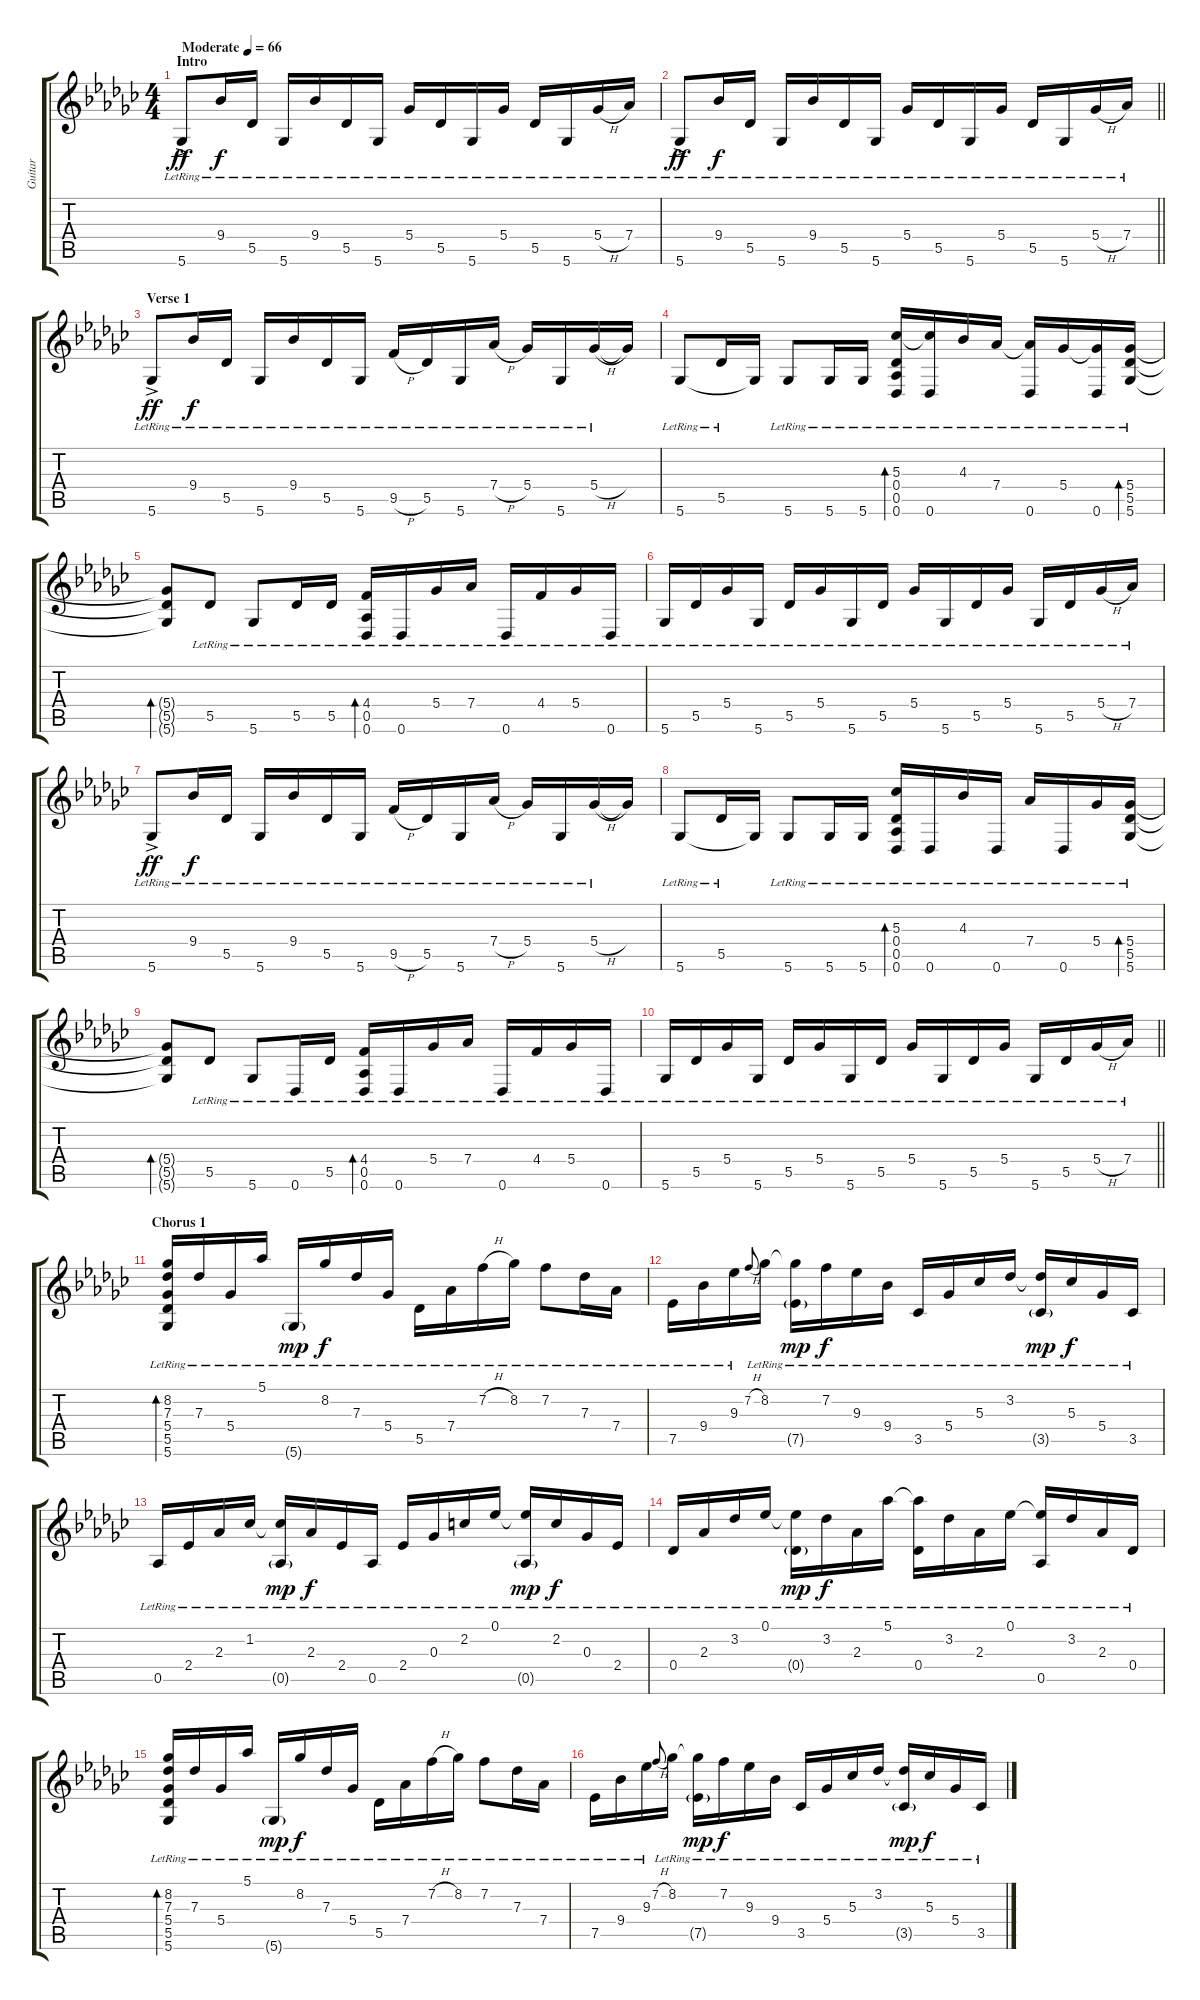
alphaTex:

\track ("Guitar" "Guitar") {instrument electricguitarjazz}
\staff {score tabs}
\tuning (Eb4 Bb3 Gb3 Db3 Ab2 Db2) {hide}
\ts (4 4)
\section ("" "Intro")
\tempo (66 "Moderate")
\clef g2
\ks gb
5.6{ac lr}.8{dy ff instrument electricguitarjazz} 9.4{lr}.16{dy f} 5.5{lr}.16 5.6{lr}.16 9.4{lr}.16 5.5{lr}.16 5.6{lr}.16 5.4{lr}.16 5.5{lr}.16 5.6{lr}.16 5.4{lr}.16 5.5{lr}.16 5.6{lr}.16 5.4{h lr}.16 7.4{lr}.16 |
\barLineRight lightlight
5.6{ac lr}.8{dy ff} 9.4{lr}.16{dy f} 5.5{lr}.16 5.6{lr}.16 9.4{lr}.16 5.5{lr}.16 5.6{lr}.16 5.4{lr}.16 5.5{lr}.16 5.6{lr}.16 5.4{lr}.16 5.5{lr}.16 5.6{lr}.16 5.4{h lr}.16 7.4{lr}.16 |
\section ("" "Verse 1")
5.6{ac lr}.8{dy ff} 9.4{lr}.16{dy f} 5.5{lr}.16 5.6{lr}.16 9.4{lr}.16 5.5{lr}.16 5.6{lr}.16 9.5{h lr}.16 5.5{lr}.16 5.6{lr}.16 7.4{h lr}.16 5.4{lr}.16 5.6{lr}.16 5.4{h lr}.16 5.4{t}.16 |
5.6{lr}.8 5.5{lr}.16 5.6{t}.16 5.6{lr}.8 5.6{lr}.16 5.6{lr}.16 (5.3{lr} 0.4{lr} 0.5{lr} 0.6{lr}).16{bd 60} (5.3{t} 0.6{lr}).16 4.3{lr}.16 7.4{lr}.16 (7.4{t} 0.6{lr}).16 5.4{lr}.16 (5.4{t} 0.6{lr}).16 (5.4{lr} 5.5{lr} 5.6{lr}).16{bd 60} |
(5.4{t} 5.5{t} 5.6{t}).8{bd 120} 5.5{lr}.8 5.6{lr}.8 5.5{lr}.16 5.5{lr}.16 (4.4{lr} 0.5{lr} 0.6{lr}).16{bd 60} 0.6{lr}.16 5.4{lr}.16 7.4{lr}.16 0.6{lr}.16 4.4{lr}.16 5.4{lr}.16 0.6{lr}.16 |
5.6{lr}.16 5.5{lr}.16 5.4{lr}.16 5.6{lr}.16 5.5{lr}.16 5.4{lr}.16 5.6{lr}.16 5.5{lr}.16 5.4{lr}.16 5.6{lr}.16 5.5{lr}.16 5.4{lr}.16 5.6{lr}.16 5.5{lr}.16 5.4{h lr}.16 7.4{lr}.16 |
5.6{ac lr}.8{dy ff} 9.4{lr}.16{dy f} 5.5{lr}.16 5.6{lr}.16 9.4{lr}.16 5.5{lr}.16 5.6{lr}.16 9.5{h lr}.16 5.5{lr}.16 5.6{lr}.16 7.4{h lr}.16 5.4{lr}.16 5.6{lr}.16 5.4{h lr}.16 5.4{t}.16 |
5.6{lr}.8 5.5{lr}.16 5.6{t}.16 5.6{lr}.8 5.6{lr}.16 5.6{lr}.16 (5.3{lr} 0.4{lr} 0.5{lr} 0.6{lr}).16{bd 60} 0.6{lr}.16 4.3{lr}.16 0.6{lr}.16 7.4{lr}.16 0.6{lr}.16 5.4{lr}.16 (5.4{lr} 5.5{lr} 5.6{lr}).16{bd 60} |
(5.4{t} 5.5{t} 5.6{t}).8{bd 120} 5.5{lr}.8 5.6{lr}.8 0.6{lr}.16 5.5{lr}.16 (4.4{lr} 0.5{lr} 0.6{lr}).16{bd 60} 0.6{lr}.16 5.4{lr}.16 7.4{lr}.16 0.6{lr}.16 4.4{lr}.16 5.4{lr}.16 0.6{lr}.16 |
\barLineRight lightlight
5.6{lr}.16 5.5{lr}.16 5.4{lr}.16 5.6{lr}.16 5.5{lr}.16 5.4{lr}.16 5.6{lr}.16 5.5{lr}.16 5.4{lr}.16 5.6{lr}.16 5.5{lr}.16 5.4{lr}.16 5.6{lr}.16 5.5{lr}.16 5.4{h lr}.16 7.4{lr}.16 |
\section ("" "Chorus 1")
(8.2{lr} 7.3{lr} 5.4{lr} 5.5{lr} 5.6{lr}).16{bd 120} 7.3{lr}.16 5.4{lr}.16 5.1{lr}.16 5.6{g lr}.16{dy mp} 8.2{lr}.16{dy f} 7.3{lr}.16 5.4{lr}.16 5.5{lr}.16 7.4{lr}.16 7.2{h lr}.16 8.2{lr}.16 7.2{lr}.8 7.3{lr}.16 7.4{lr}.16 |
7.5{lr}.16 9.4{lr}.16 9.3{lr}.16 7.2{h}.8{gr onbeat} 8.2{lr}.16 (8.2{t} 7.5{g lr}).16{dy mp} 7.2{lr}.16{dy f} 9.3{lr}.16 9.4{lr}.16 3.5{lr}.16 5.4{lr}.16 5.3{lr}.16 3.2{lr}.16 (3.2{t} 3.5{g lr}).16{dy mp} 5.3{lr}.16{dy f} 5.4{lr}.16 3.5{lr}.16 |
0.5{lr}.16 2.4{lr}.16 2.3{lr}.16 1.2{lr}.16 (1.2{t} 0.5{g lr}).16{dy mp} 2.3{lr}.16{dy f} 2.4{lr}.16 0.5{lr}.16 2.4{lr}.16 0.3{lr}.16 2.2{lr}.16 0.1{lr}.16 (0.1{t} 0.5{g lr}).16{dy mp} 2.2{lr}.16{dy f} 0.3{lr}.16 2.4{lr}.16 |
0.4{lr}.16 2.3{lr}.16 3.2{lr}.16 0.1{lr}.16 (0.1{t} 0.4{g lr}).16{dy mp} 3.2{lr}.16{dy f} 2.3{lr}.16 5.1{lr}.16 (5.1{t} 0.4{lr}).16 3.2{lr}.16 2.3{lr}.16 0.1{lr}.16 (0.1{t} 0.5{lr}).16 3.2{lr}.16 2.3{lr}.16 0.4{lr}.16 |
(8.2{lr} 7.3{lr} 5.4{lr} 5.5{lr} 5.6{lr}).16{bd 120} 7.3{lr}.16 5.4{lr}.16 5.1{lr}.16 5.6{g lr}.16{dy mp} 8.2{lr}.16{dy f} 7.3{lr}.16 5.4{lr}.16 5.5{lr}.16 7.4{lr}.16 7.2{h lr}.16 8.2{lr}.16 7.2{lr}.8 7.3{lr}.16 7.4{lr}.16 |
7.5{lr}.16 9.4{lr}.16 9.3{lr}.16 7.2{h}.8{gr onbeat} 8.2{lr}.16 (8.2{t} 7.5{g lr}).16{dy mp} 7.2{lr}.16{dy f} 9.3{lr}.16 9.4{lr}.16 3.5{lr}.16 5.4{lr}.16 5.3{lr}.16 3.2{lr}.16 (3.2{t} 3.5{g lr}).16{dy mp} 5.3{lr}.16{dy f} 5.4{lr}.16 3.5{lr}.16
